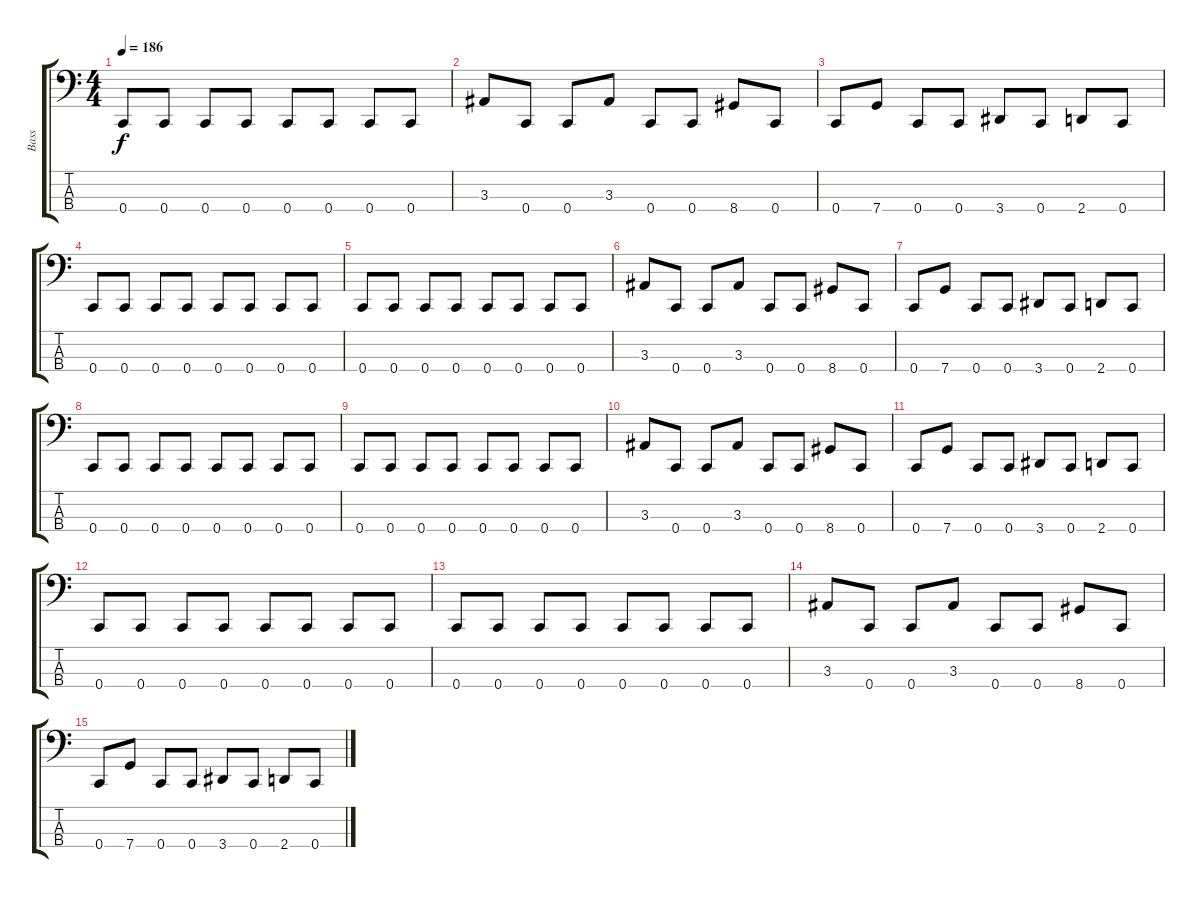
\track ("Bass" "Bass") {instrument electricbasspick bank 255}
\staff {score tabs}
\tuning (F2 C2 G1 C1) {hide}
\ts (4 4)
\tempo 186
\clef f4
\ks c
0.4.8{dy f} 0.4.8 0.4.8 0.4.8 0.4.8 0.4.8 0.4.8 0.4.8 |
3.3.8 0.4.8 0.4.8 3.3.8 0.4.8 0.4.8 8.4.8 0.4.8 |
0.4.8 7.4.8 0.4.8 0.4.8 3.4.8 0.4.8 2.4.8 0.4.8 |
0.4.8 0.4.8 0.4.8 0.4.8 0.4.8 0.4.8 0.4.8 0.4.8 |
0.4.8 0.4.8 0.4.8 0.4.8 0.4.8 0.4.8 0.4.8 0.4.8 |
3.3.8 0.4.8 0.4.8 3.3.8 0.4.8 0.4.8 8.4.8 0.4.8 |
0.4.8 7.4.8 0.4.8 0.4.8 3.4.8 0.4.8 2.4.8 0.4.8 |
0.4.8 0.4.8 0.4.8 0.4.8 0.4.8 0.4.8 0.4.8 0.4.8 |
0.4.8 0.4.8 0.4.8 0.4.8 0.4.8 0.4.8 0.4.8 0.4.8 |
3.3.8 0.4.8 0.4.8 3.3.8 0.4.8 0.4.8 8.4.8 0.4.8 |
0.4.8 7.4.8 0.4.8 0.4.8 3.4.8 0.4.8 2.4.8 0.4.8 |
0.4.8 0.4.8 0.4.8 0.4.8 0.4.8 0.4.8 0.4.8 0.4.8 |
0.4.8 0.4.8 0.4.8 0.4.8 0.4.8 0.4.8 0.4.8 0.4.8 |
3.3.8 0.4.8 0.4.8 3.3.8 0.4.8 0.4.8 8.4.8 0.4.8 |
0.4.8 7.4.8 0.4.8 0.4.8 3.4.8 0.4.8 2.4.8 0.4.8
